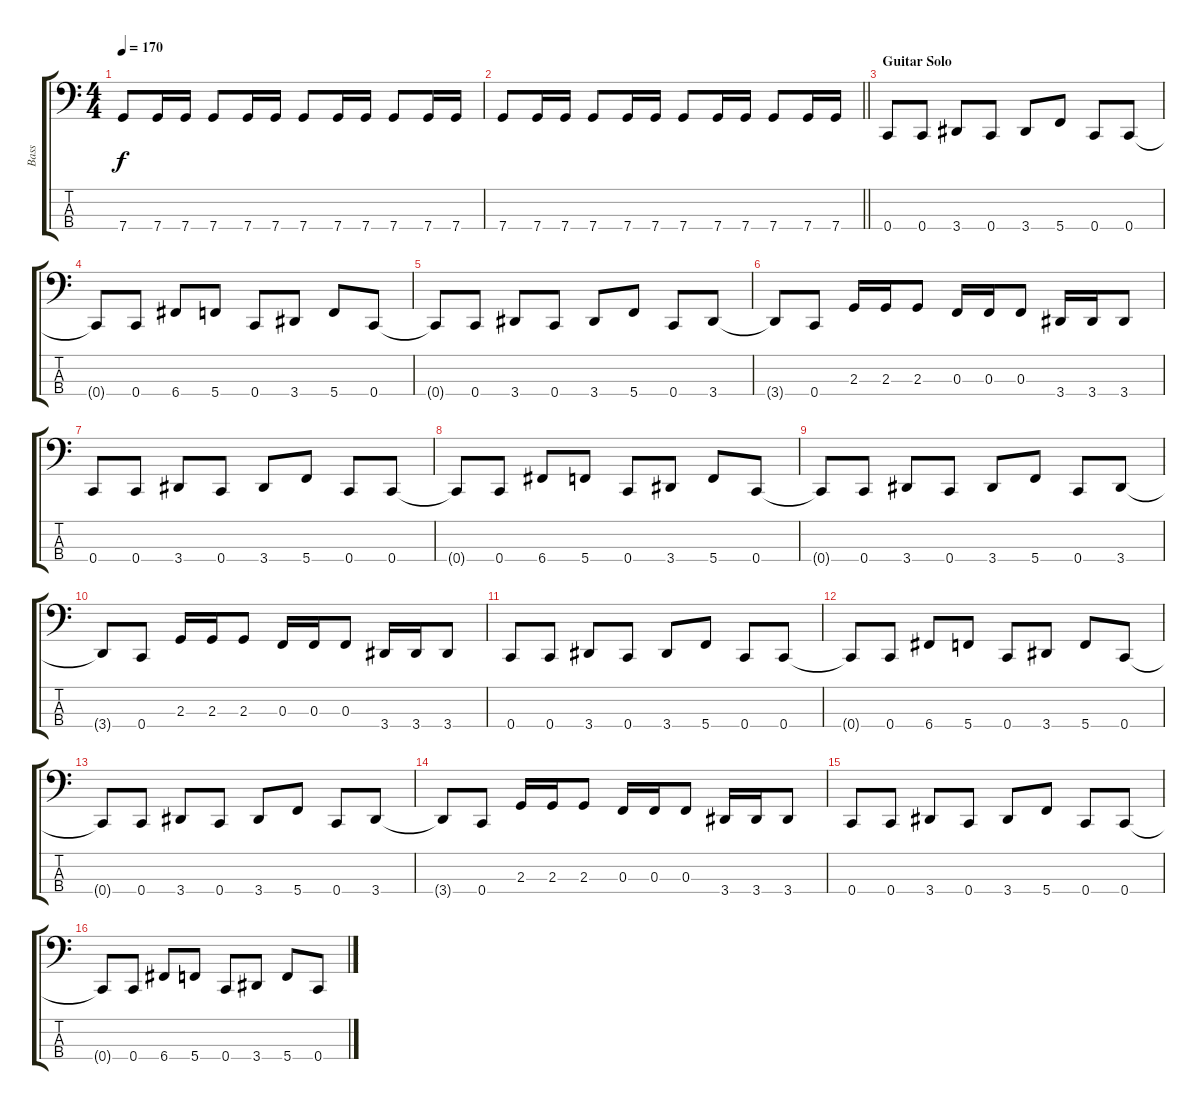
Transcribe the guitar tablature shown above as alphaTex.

\track ("Bass" "Bass") {instrument electricbassfinger}
\staff {score tabs}
\tuning (Eb2 Bb1 F1 C1) {hide}
\ts (4 4)
\tempo 170
\clef f4
\ks c
7.4.8{dy f} 7.4.16 7.4.16 7.4.8 7.4.16 7.4.16 7.4.8 7.4.16 7.4.16 7.4.8 7.4.16 7.4.16 |
\barLineRight lightlight
7.4.8 7.4.16 7.4.16 7.4.8 7.4.16 7.4.16 7.4.8 7.4.16 7.4.16 7.4.8 7.4.16 7.4.16 |
\section ("" "Guitar Solo")
0.4.8 0.4.8 3.4.8 0.4.8 3.4.8 5.4.8 0.4.8 0.4.8 |
0.4{t}.8 0.4.8 6.4.8 5.4.8 0.4.8 3.4.8 5.4.8 0.4.8 |
0.4{t}.8 0.4.8 3.4.8 0.4.8 3.4.8 5.4.8 0.4.8 3.4.8 |
3.4{t}.8 0.4.8 2.3.16 2.3.16 2.3.8 0.3.16 0.3.16 0.3.8 3.4.16 3.4.16 3.4.8 |
0.4.8 0.4.8 3.4.8 0.4.8 3.4.8 5.4.8 0.4.8 0.4.8 |
0.4{t}.8 0.4.8 6.4.8 5.4.8 0.4.8 3.4.8 5.4.8 0.4.8 |
0.4{t}.8 0.4.8 3.4.8 0.4.8 3.4.8 5.4.8 0.4.8 3.4.8 |
3.4{t}.8 0.4.8 2.3.16 2.3.16 2.3.8 0.3.16 0.3.16 0.3.8 3.4.16 3.4.16 3.4.8 |
0.4.8 0.4.8 3.4.8 0.4.8 3.4.8 5.4.8 0.4.8 0.4.8 |
0.4{t}.8 0.4.8 6.4.8 5.4.8 0.4.8 3.4.8 5.4.8 0.4.8 |
0.4{t}.8 0.4.8 3.4.8 0.4.8 3.4.8 5.4.8 0.4.8 3.4.8 |
3.4{t}.8 0.4.8 2.3.16 2.3.16 2.3.8 0.3.16 0.3.16 0.3.8 3.4.16 3.4.16 3.4.8 |
0.4.8 0.4.8 3.4.8 0.4.8 3.4.8 5.4.8 0.4.8 0.4.8 |
0.4{t}.8 0.4.8 6.4.8 5.4.8 0.4.8 3.4.8 5.4.8 0.4.8
